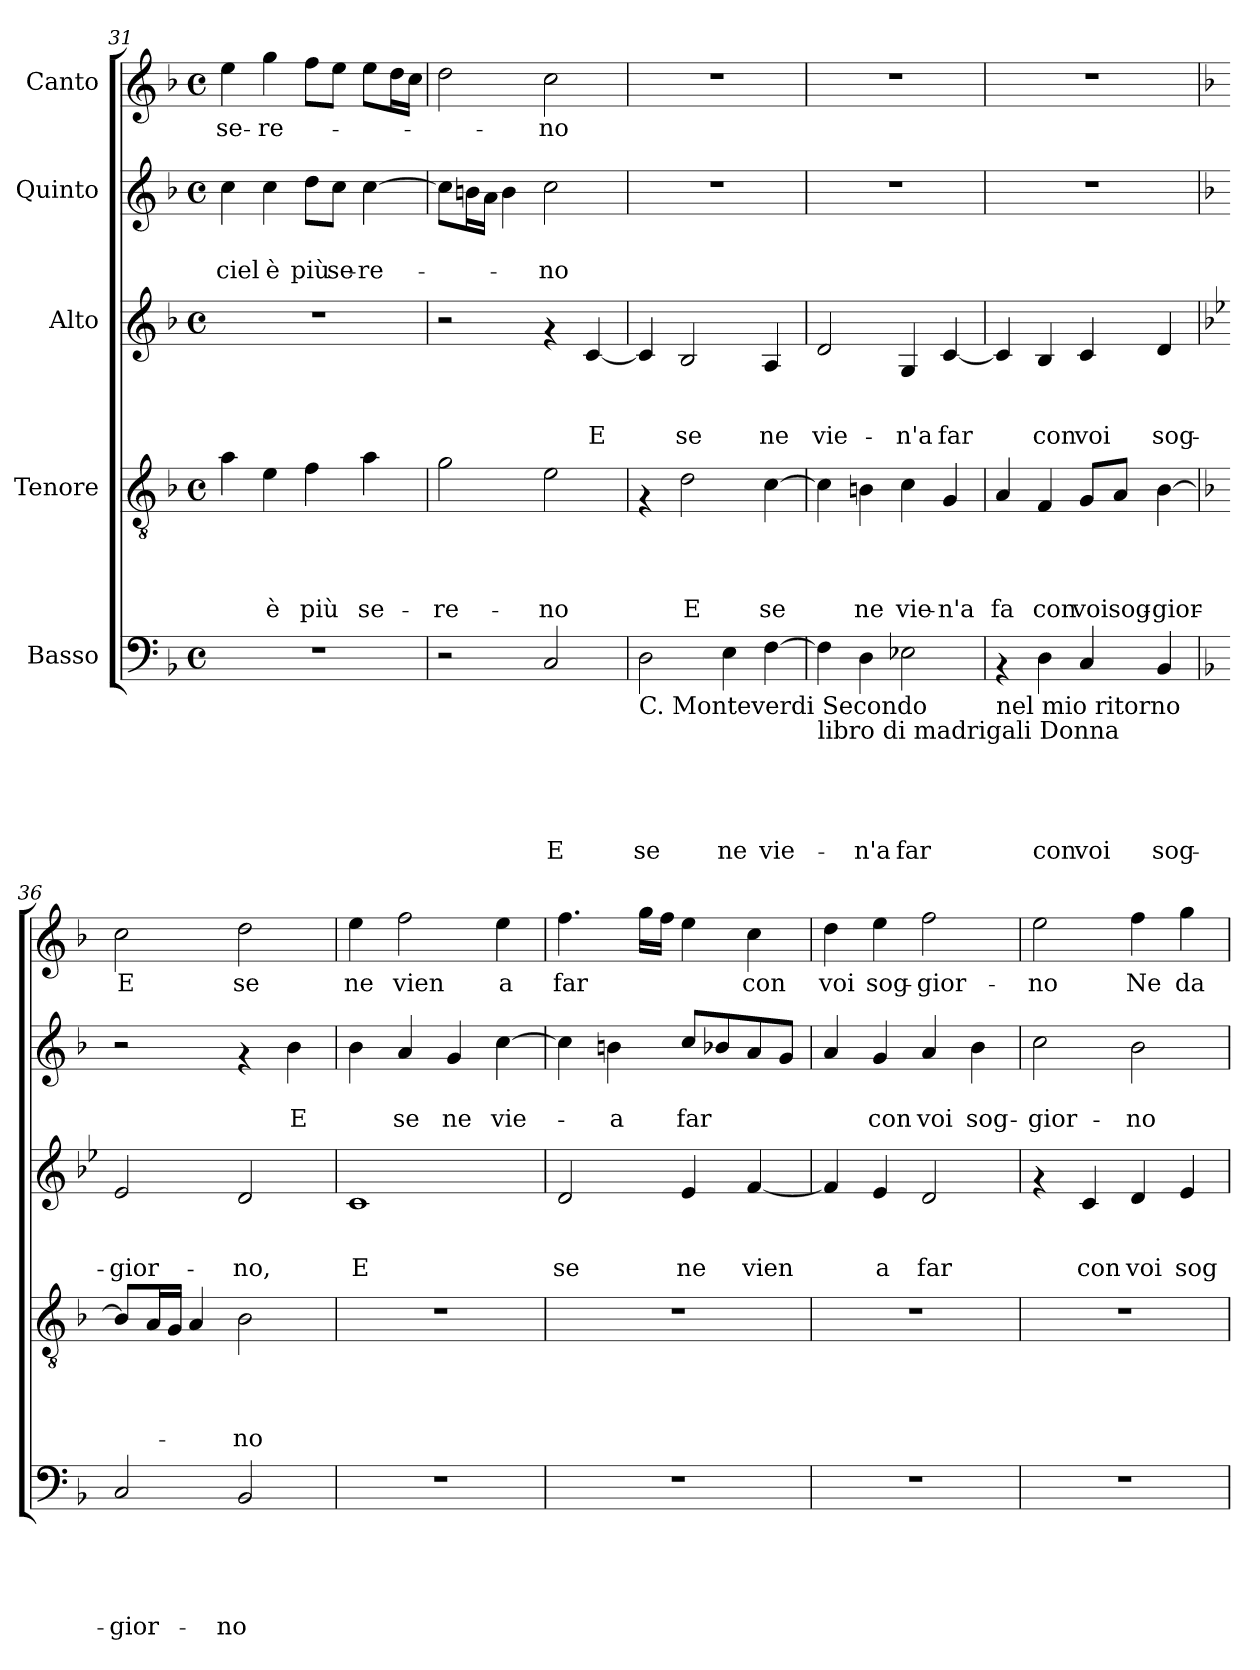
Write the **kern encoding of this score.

**kern	**text	**text	**text	**text	**text	**kern	**text	**text	**text	**text	**kern	**text	**text	**text	**kern	**text	**text	**kern	**text
*part5	*part5	*part5	*part5	*part5	*part5	*part4	*part4	*part4	*part4	*part4	*part3	*part3	*part3	*part3	*part2	*part2	*part2	*part1	*part1
*staff5	*staff5	*staff5	*staff5	*staff5	*staff5	*staff4	*staff4	*staff4	*staff4	*staff4	*staff3	*staff3	*staff3	*staff3	*staff2	*staff2	*staff2	*staff1	*staff1
*I"Basso	*	*	*	*	*	*I"Tenore	*	*	*	*	*I"Alto	*	*	*	*I"Quinto	*	*	*I"Canto	*
!!LO:PB:g=z
*clefF4	*	*	*	*	*	*clefGv2	*	*	*	*	*clefG2	*	*	*	*clefG2	*	*	*clefG2	*
*k[b-]	*	*	*	*	*	*k[b-]	*	*	*	*	*k[b-]	*	*	*	*k[b-]	*	*	*k[b-]	*
*F:	*	*	*	*	*	*F:	*	*	*	*	*F:	*	*	*	*F:	*	*	*F:	*
*M4/4	*	*	*	*	*	*M4/4	*	*	*	*	*M4/4	*	*	*	*M4/4	*	*	*M4/4	*
*met(c)	*	*	*	*	*	*met(c)	*	*	*	*	*met(c)	*	*	*	*met(c)	*	*	*met(c)	*
=31	=31	=31	=31	=31	=31	=31	=31	=31	=31	=31	=31	=31	=31	=31	=31	=31	=31	=31	=31
!	!	!	!	!	!	!	!	!	!	!	!	!	!	!	!	!	!LO:LY:b	!	!LO:LY:b
1r	.	.	.	.	.	4a\	.	.	.	.	1r	.	.	.	4cc\	.	ciel	4ee\	se-
!	!	!	!	!	!	!	!	!	!	!LO:LY:b	!	!	!	!	!	!	!LO:LY:b	!	!LO:LY:b
.	.	.	.	.	.	4e\	.	.	.	è	.	.	.	.	4cc\	.	è	4gg\	-re-
!	!	!	!	!	!	!	!	!	!	!LO:LY:b	!	!	!	!	!	!	!LO:LY:b	!	!
.	.	.	.	.	.	4f\	.	.	.	più	.	.	.	.	8dd\L	.	più	8ff\L	.
!	!	!	!	!	!	!	!	!	!	!	!	!	!	!	!	!	!LO:LY:b	!	!
.	.	.	.	.	.	.	.	.	.	.	.	.	.	.	8cc\J	.	se-	8ee\J	.
!	!	!	!	!	!	!	!	!	!	!LO:LY:b	!	!	!	!	!	!	!LO:LY:b	!	!
.	.	.	.	.	.	4a\	.	.	.	se-	.	.	.	.	[>4cc\	.	-re-	8ee\L	.
.	.	.	.	.	.	.	.	.	.	.	.	.	.	.	.	.	.	16dd\L	.
.	.	.	.	.	.	.	.	.	.	.	.	.	.	.	.	.	.	16cc\JJ	.
=32	=32	=32	=32	=32	=32	=32	=32	=32	=32	=32	=32	=32	=32	=32	=32	=32	=32	=32	=32
!	!	!	!	!	!	!	!	!	!	!LO:LY:b	!	!	!	!	!	!	!	!	!
2r	.	.	.	.	.	2g\	.	.	.	-re-	2r	.	.	.	8cc\L]	.	.	2dd\	.
.	.	.	.	.	.	.	.	.	.	.	.	.	.	.	16bn\L	.	.	.	.
.	.	.	.	.	.	.	.	.	.	.	.	.	.	.	16a\JJ	.	.	.	.
.	.	.	.	.	.	.	.	.	.	.	.	.	.	.	4b\	.	.	.	.
!	!	!	!	!	!LO:LY:b	!	!	!	!	!LO:LY:b	!	!	!	!	!	!	!LO:LY:b	!	!LO:LY:b
2C/	.	.	.	.	E	2e\	.	.	.	-no	4rf	.	.	.	2cc\	.	-no	2cc\	-no
!	!	!	!	!	!	!	!	!	!	!	!	!	!	!LO:LY:b	!	!	!	!	!
.	.	.	.	.	.	.	.	.	.	.	[<4c/	.	.	E	.	.	.	.	.
=33	=33	=33	=33	=33	=33	=33	=33	=33	=33	=33	=33	=33	=33	=33	=33	=33	=33	=33	=33
!LO:TX:b:t=C. Monteverdi Secondo	!	!	!	!	!	!	!	!	!	!	!	!	!	!	!	!	!	!	!
!	!	!	!	!	!LO:LY:b	!	!	!	!	!	!	!	!	!	!	!	!	!	!
2D\	.	.	.	.	se	4rF	.	.	.	.	4c/]	.	.	.	1r	.	.	1r	.
!	!	!	!	!	!	!	!	!	!	!LO:LY:b	!	!	!	!LO:LY:b	!	!	!	!	!
.	.	.	.	.	.	2d\	.	.	.	E	2B-/	.	.	se	.	.	.	.	.
!	!	!	!	!	!LO:LY:b	!	!	!	!	!	!	!	!	!	!	!	!	!	!
4E\	.	.	.	.	ne	.	.	.	.	.	.	.	.	.	.	.	.	.	.
!	!	!	!	!	!LO:LY:b	!	!	!	!	!LO:LY:b	!	!	!	!LO:LY:b	!	!	!	!	!
[>4F\	.	.	.	.	vie-	[>4c\	.	.	.	se	4A/	.	.	ne	.	.	.	.	.
=34	=34	=34	=34	=34	=34	=34	=34	=34	=34	=34	=34	=34	=34	=34	=34	=34	=34	=34	=34
!LO:TX:b:t=libro di madrigali Donna	!	!	!	!	!	!	!	!	!	!	!	!	!	!	!	!	!	!	!
!	!	!	!	!	!	!	!	!	!	!	!	!	!	!LO:LY:b	!	!	!	!	!
4F\]	.	.	.	.	.	4c\]	.	.	.	.	2d/	.	.	vie-	1r	.	.	1r	.
!	!	!	!	!	!LO:LY:b	!	!	!	!	!LO:LY:b	!	!	!	!	!	!	!	!	!
4D\	.	.	.	.	-n'a	4Bn\	.	.	.	ne	.	.	.	.	.	.	.	.	.
!	!	!	!	!	!LO:LY:b	!	!	!	!	!LO:LY:b	!	!	!	!LO:LY:b	!	!	!	!	!
2E-X\	.	.	.	.	far	4c\	.	.	.	vie-	4G/	.	.	-n'a	.	.	.	.	.
!	!	!	!	!	!	!	!	!	!	!LO:LY:b	!	!	!	!LO:LY:b	!	!	!	!	!
.	.	.	.	.	.	4G/	.	.	.	-n'a	[<4c/	.	.	far	.	.	.	.	.
=35	=35	=35	=35	=35	=35	=35	=35	=35	=35	=35	=35	=35	=35	=35	=35	=35	=35	=35	=35
!LO:TX:b:t=nel mio ritorno	!	!	!	!	!	!	!	!	!	!	!	!	!	!	!	!	!	!	!
!	!	!	!	!	!	!	!	!	!	!LO:LY:b	!	!	!	!	!	!	!	!	!
4rAA	.	.	.	.	.	4A/	.	.	.	fa	4c/]	.	.	.	1r	.	.	1r	.
!	!	!	!	!	!LO:LY:b	!	!	!	!	!LO:LY:b	!	!	!	!LO:LY:b	!	!	!	!	!
4D\	.	.	.	.	con	4F/	.	.	.	con	4B-/	.	.	con	.	.	.	.	.
!	!	!	!	!	!LO:LY:b	!	!	!	!	!LO:LY:b	!	!	!	!LO:LY:b	!	!	!	!	!
4C/	.	.	.	.	voi	8G/L	.	.	.	voi	4c/	.	.	voi	.	.	.	.	.
!	!	!	!	!	!	!	!	!	!	!LO:LY:b	!	!	!	!	!	!	!	!	!
.	.	.	.	.	.	8A/J	.	.	.	sog-	.	.	.	.	.	.	.	.	.
!	!	!	!	!	!LO:LY:b	!	!	!	!	!LO:LY:b	!	!	!	!LO:LY:b	!	!	!	!	!
4BB-/	.	.	.	.	sog-	[>4B-\	.	.	.	-gior-	4d/	.	.	sog-	.	.	.	.	.
!!LO:PB:g=z
=36	=36	=36	=36	=36	=36	=36	=36	=36	=36	=36	=36	=36	=36	=36	=36	=36	=36	=36	=36
*	*	*	*	*	*	*	*	*	*	*	*k[b-e-]	*	*	*	*	*	*	*	*
*	*	*	*	*	*	*	*	*	*	*	*B-:	*	*	*	*	*	*	*	*
!	!	!	!	!	!LO:LY:b	!	!	!	!	!	!	!	!	!LO:LY:b	!	!	!	!	!LO:LY:b
2C/	.	.	.	.	-gior-	8B-/L]	.	.	.	.	2e-/	.	.	-gior-	2r	.	.	2cc\	E
.	.	.	.	.	.	16A/L	.	.	.	.	.	.	.	.	.	.	.	.	.
.	.	.	.	.	.	16G/JJ	.	.	.	.	.	.	.	.	.	.	.	.	.
.	.	.	.	.	.	4A/	.	.	.	.	.	.	.	.	.	.	.	.	.
!	!	!	!	!	!LO:LY:b	!	!	!	!	!LO:LY:b	!	!	!	!LO:LY:b	!	!	!	!	!LO:LY:b
2BB-/	.	.	.	.	-no	2B-\	.	.	.	-no	2d/	.	.	-no,	4rf	.	.	2dd\	se
!	!	!	!	!	!	!	!	!	!	!	!	!	!	!	!	!	!LO:LY:b	!	!
.	.	.	.	.	.	.	.	.	.	.	.	.	.	.	4b-\	.	E	.	.
=37	=37	=37	=37	=37	=37	=37	=37	=37	=37	=37	=37	=37	=37	=37	=37	=37	=37	=37	=37
!	!	!	!	!	!	!	!	!	!	!	!	!	!	!LO:LY:b	!	!	!	!	!LO:LY:b
1r	.	.	.	.	.	1r	.	.	.	.	1c	.	.	E	4b-\	.	.	4ee\	ne
!	!	!	!	!	!	!	!	!	!	!	!	!	!	!	!	!	!LO:LY:b	!	!LO:LY:b
.	.	.	.	.	.	.	.	.	.	.	.	.	.	.	4a/	.	se	2ff\	vien
!	!	!	!	!	!	!	!	!	!	!	!	!	!	!	!	!	!LO:LY:b	!	!
.	.	.	.	.	.	.	.	.	.	.	.	.	.	.	4g/	.	ne	.	.
!	!	!	!	!	!	!	!	!	!	!	!	!	!	!	!	!	!LO:LY:b	!	!LO:LY:b
.	.	.	.	.	.	.	.	.	.	.	.	.	.	.	[>4cc\	.	vie-	4ee\	a
=38	=38	=38	=38	=38	=38	=38	=38	=38	=38	=38	=38	=38	=38	=38	=38	=38	=38	=38	=38
!	!	!	!	!	!	!	!	!	!	!	!	!	!	!LO:LY:b	!	!	!	!	!LO:LY:b
1r	.	.	.	.	.	1r	.	.	.	.	2d/	.	.	se	4cc\]	.	.	4.ff\	far
!	!	!	!	!	!	!	!	!	!	!	!	!	!	!	!	!	!LO:LY:b	!	!
.	.	.	.	.	.	.	.	.	.	.	.	.	.	.	4bn\	.	-a	.	.
.	.	.	.	.	.	.	.	.	.	.	.	.	.	.	.	.	.	16gg\LL	.
.	.	.	.	.	.	.	.	.	.	.	.	.	.	.	.	.	.	16ff\JJ	.
!	!	!	!	!	!	!	!	!	!	!	!	!	!	!LO:LY:b	!	!	!LO:LY:b	!	!
.	.	.	.	.	.	.	.	.	.	.	4e-/	.	.	ne	8cc/L	.	far	4ee\	.
.	.	.	.	.	.	.	.	.	.	.	.	.	.	.	8b-X/	.	.	.	.
!	!	!	!	!	!	!	!	!	!	!	!	!	!	!LO:LY:b	!	!	!	!	!LO:LY:b
.	.	.	.	.	.	.	.	.	.	.	[<4f/	.	.	vien	8a/	.	.	4cc\	con
.	.	.	.	.	.	.	.	.	.	.	.	.	.	.	8g/J	.	.	.	.
=39	=39	=39	=39	=39	=39	=39	=39	=39	=39	=39	=39	=39	=39	=39	=39	=39	=39	=39	=39
!	!	!	!	!	!	!	!	!	!	!	!	!	!	!	!	!	!	!	!LO:LY:b
1r	.	.	.	.	.	1r	.	.	.	.	4f/]	.	.	.	4a/	.	.	4dd\	voi
!	!	!	!	!	!	!	!	!	!	!	!	!	!	!LO:LY:b	!	!	!LO:LY:b	!	!LO:LY:b
.	.	.	.	.	.	.	.	.	.	.	4e-/	.	.	a	4g/	.	con	4ee\	sog-
!	!	!	!	!	!	!	!	!	!	!	!	!	!	!LO:LY:b	!	!	!LO:LY:b	!	!LO:LY:b
.	.	.	.	.	.	.	.	.	.	.	2d/	.	.	far	4a/	.	voi	2ff\	-gior-
!	!	!	!	!	!	!	!	!	!	!	!	!	!	!	!	!	!LO:LY:b	!	!
.	.	.	.	.	.	.	.	.	.	.	.	.	.	.	4b-\	.	sog-	.	.
=40	=40	=40	=40	=40	=40	=40	=40	=40	=40	=40	=40	=40	=40	=40	=40	=40	=40	=40	=40
!	!	!	!	!	!	!	!	!	!	!	!	!	!	!	!	!	!LO:LY:b	!	!LO:LY:b
1r	.	.	.	.	.	1r	.	.	.	.	4rf	.	.	.	2cc\	.	-gior-	2ee\	-no
!	!	!	!	!	!	!	!	!	!	!	!	!	!	!LO:LY:b	!	!	!	!	!
.	.	.	.	.	.	.	.	.	.	.	4c/	.	.	con	.	.	.	.	.
!	!	!	!	!	!	!	!	!	!	!	!	!	!	!LO:LY:b	!	!	!LO:LY:b	!	!LO:LY:b
.	.	.	.	.	.	.	.	.	.	.	4d/	.	.	voi	2b-\	.	-no	4ff\	Ne
!	!	!	!	!	!	!	!	!	!	!	!	!	!	!LO:LY:b	!	!	!	!	!LO:LY:b
.	.	.	.	.	.	.	.	.	.	.	4e-/	.	.	sog-	.	.	.	4gg\	da
=	=	=	=	=	=	=	=	=	=	=	=	=	=	=	=	=	=	=	=
*-	*-	*-	*-	*-	*-	*-	*-	*-	*-	*-	*-	*-	*-	*-	*-	*-	*-	*-	*-
